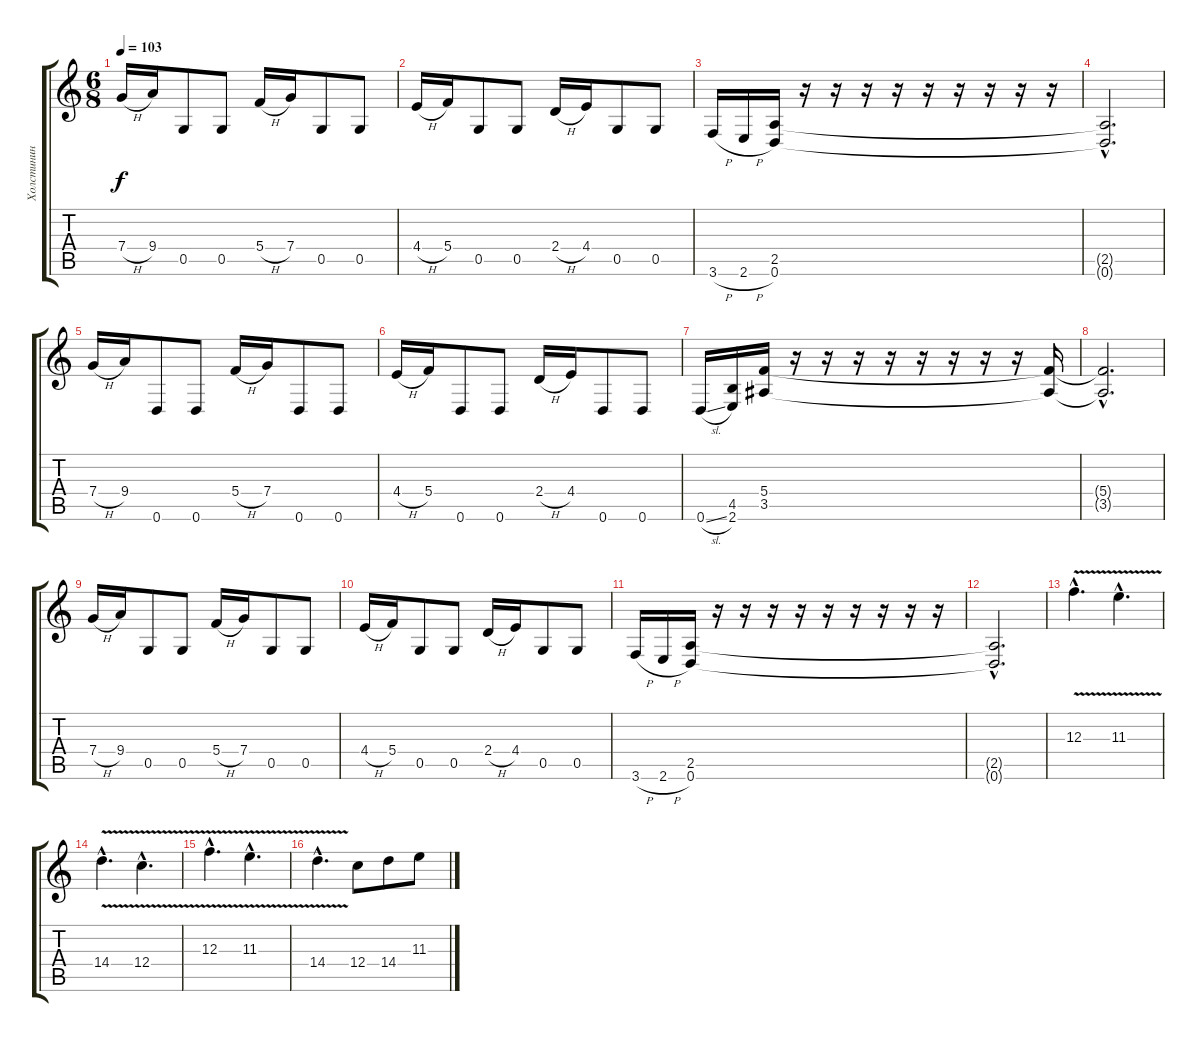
\track ("Холстинин " "Холстинин ") {instrument distortionguitar}
\staff {score tabs}
\tuning (D4 A3 F3 C3 G2 D2) {hide}
\ts (6 8)
\tempo 103
\clef g2
\ks c
7.4{h}.16{dy f} 9.4.16 0.5.8 0.5.8 5.4{h}.16 7.4.16 0.5.8 0.5.8 |
4.4{h}.16 5.4.16 0.5.8 0.5.8 2.4{h}.16 4.4.16 0.5.8 0.5.8 |
3.6{h}.16 2.6{h}.16 (2.5 0.6).16 r.16 r.16 r.16 r.16 r.16 r.16 r.16 r.16 r.16 |
(2.5{hac t} 0.6{hac t}).2{d} |
7.4{h}.16 9.4.16 0.6.8 0.6.8 5.4{h}.16 7.4.16 0.6.8 0.6.8 |
4.4{h}.16 5.4.16 0.6.8 0.6.8 2.4{h}.16 4.4.16 0.6.8 0.6.8 |
0.6{sl}.16 (4.5 2.6).16 (5.4 3.5).16 r.16 r.16 r.16 r.16 r.16 r.16 r.16 r.16 (5.4{t} 3.5{t}).16 |
(5.4{hac t} 3.5{hac t}).2{d} |
7.4{h}.16 9.4.16 0.5.8 0.5.8 5.4{h}.16 7.4.16 0.5.8 0.5.8 |
4.4{h}.16 5.4.16 0.5.8 0.5.8 2.4{h}.16 4.4.16 0.5.8 0.5.8 |
3.6{h}.16 2.6{h}.16 (2.5 0.6).16 r.16 r.16 r.16 r.16 r.16 r.16 r.16 r.16 r.16 |
(2.5{hac t} 0.6{hac t}).2{d} |
12.3{v hac}.4{d} 11.3{v hac}.4{d} |
14.4{v hac}.4{d} 12.4{v hac}.4{d} |
12.3{v hac}.4{d} 11.3{v hac}.4{d} |
14.4{v hac}.4{d} 12.4.8 14.4.8 11.3.8
